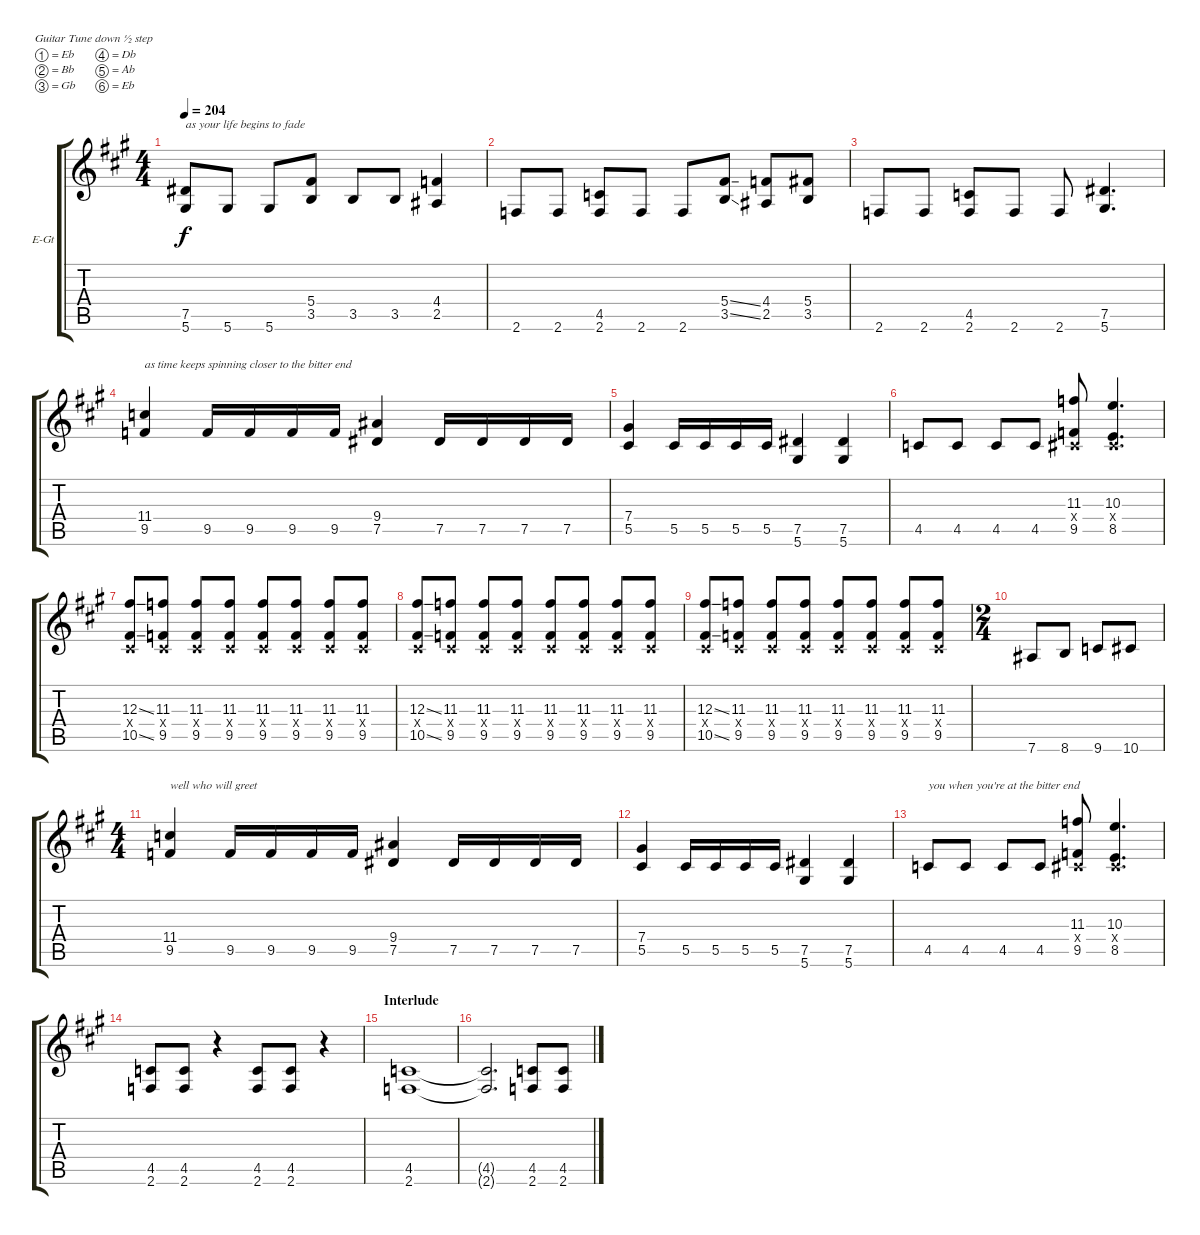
\bracketExtendMode groupsimilarinstruments
\firstSystemTrackNameOrientation horizontal
\otherSystemsTrackNameOrientation horizontal
\track ("Bizzy Derick" "E-Gt") {instrument distortionguitar}
\staff {score tabs}
\tuning (Eb4 Bb3 Gb3 Db3 Ab2 Eb2)
\ts (4 4)
\tempo 204
\clef g2
\ks a
(7.5 5.6).8{txt "as your life begins to fade" dy f} 5.6.8 5.6.8 (5.4 3.5).8 3.5.8 3.5.8 (4.4 2.5).4 |
2.6.8 2.6.8 (4.5 2.6).8 2.6.8 2.6.8 (5.4{ss} 3.5{ss}).8 (4.4 2.5).8 (5.4 3.5).8 |
2.6.8 2.6.8 (4.5 2.6).8 2.6.8 2.6.8 (7.5 5.6).4{d} |
(11.4 9.5).4{txt "as time keeps spinning closer to the bitter end"} 9.5.16 9.5.16 9.5.16 9.5.16 (9.4 7.5).4 7.5.16 7.5.16 7.5.16 7.5.16 |
(7.4 5.5).4 5.5.16 5.5.16 5.5.16 5.5.16 (7.5 5.6).4 (7.5 5.6).4 |
4.5.8 4.5.8 4.5.8 4.5.8 (11.3 0.4{x} 9.5).8 (10.3 0.4{x} 8.5).4{d} |
(12.3{ss} 0.4{x} 10.5{ss}).8 (11.3 0.4{x} 9.5).8 (11.3 0.4{x} 9.5).8 (11.3 0.4{x} 9.5).8 (11.3 0.4{x} 9.5).8 (11.3 0.4{x} 9.5).8 (11.3 0.4{x} 9.5).8 (11.3 0.4{x} 9.5).8 |
(12.3{ss} 0.4{x} 10.5{ss}).8 (11.3 0.4{x} 9.5).8 (11.3 0.4{x} 9.5).8 (11.3 0.4{x} 9.5).8 (11.3 0.4{x} 9.5).8 (11.3 0.4{x} 9.5).8 (11.3 0.4{x} 9.5).8 (11.3 0.4{x} 9.5).8 |
(12.3{ss} 0.4{x} 10.5{ss}).8 (11.3 0.4{x} 9.5).8 (11.3 0.4{x} 9.5).8 (11.3 0.4{x} 9.5).8 (11.3 0.4{x} 9.5).8 (11.3 0.4{x} 9.5).8 (11.3 0.4{x} 9.5).8 (11.3 0.4{x} 9.5).8 |
\ts (2 4)
7.6.8 8.6.8 9.6.8 10.6.8 |
\ts (4 4)
(11.4 9.5).4{txt "well who will greet "} 9.5.16 9.5.16 9.5.16 9.5.16 (9.4 7.5).4 7.5.16 7.5.16 7.5.16 7.5.16 |
(7.4 5.5).4 5.5.16 5.5.16 5.5.16 5.5.16 (7.5 5.6).4 (7.5 5.6).4 |
4.5.8{txt "you when you're at the bitter end"} 4.5.8 4.5.8 4.5.8 (11.3 0.4{x} 9.5).8 (10.3 0.4{x} 8.5).4{d} |
(4.5 2.6).8 (4.5 2.6).8 r.4 (4.5 2.6).8 (4.5 2.6).8 r.4 |
\section ("" "Interlude")
(4.5 2.6).1 |
(4.5{t} 2.6{t}).2{d} (4.5 2.6).8 (4.5 2.6).8
